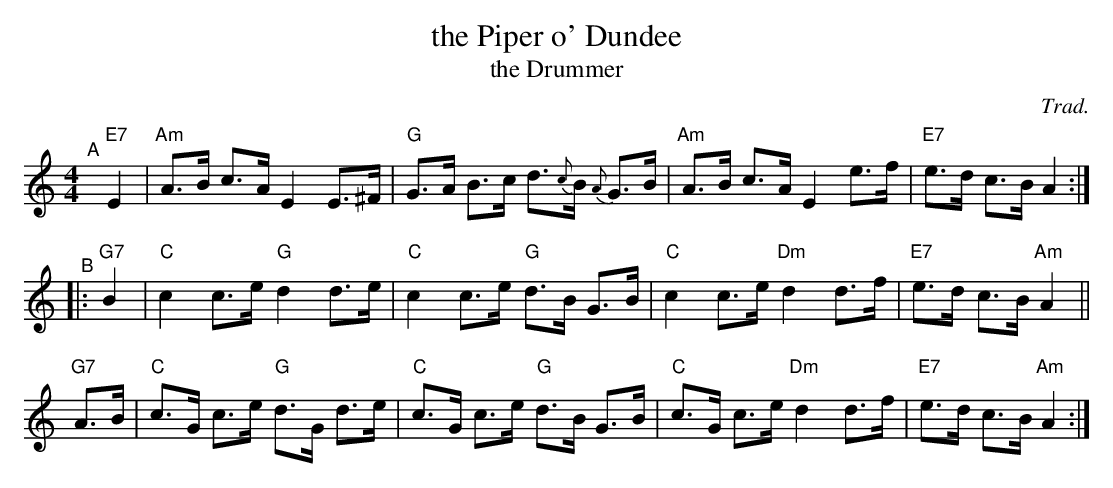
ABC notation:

X:1
T: the Piper o' Dundee
T: the Drummer
O: Trad.
M: 4/4
L: 1/8
K: Am
"^A"[|] "E7"E2 \
| "Am"A>B c>A E2 E>^F |  "G"G>A B>c d>{c}B {A}G>B \
| "Am"A>B c>A E2 e>f  | "E7"e>d c>B A2 :|
"^B"|: "G7"B2 \
| "C"c2 c>e "G"d2 d>e | "C"c2 c>e "G"d>B G>B \
| "C"c2 c>e "Dm"d2 d>f | "E7"e>d c>B "Am"A2 ||
"G7"A>B \
| "C"c>G c>e "G"d>G d>e | "C"c>G c>e "G"d>B G>B \
| "C"c>G c>e "Dm"d2 d>f | "E7"e>d c>B "Am"A2 :|
